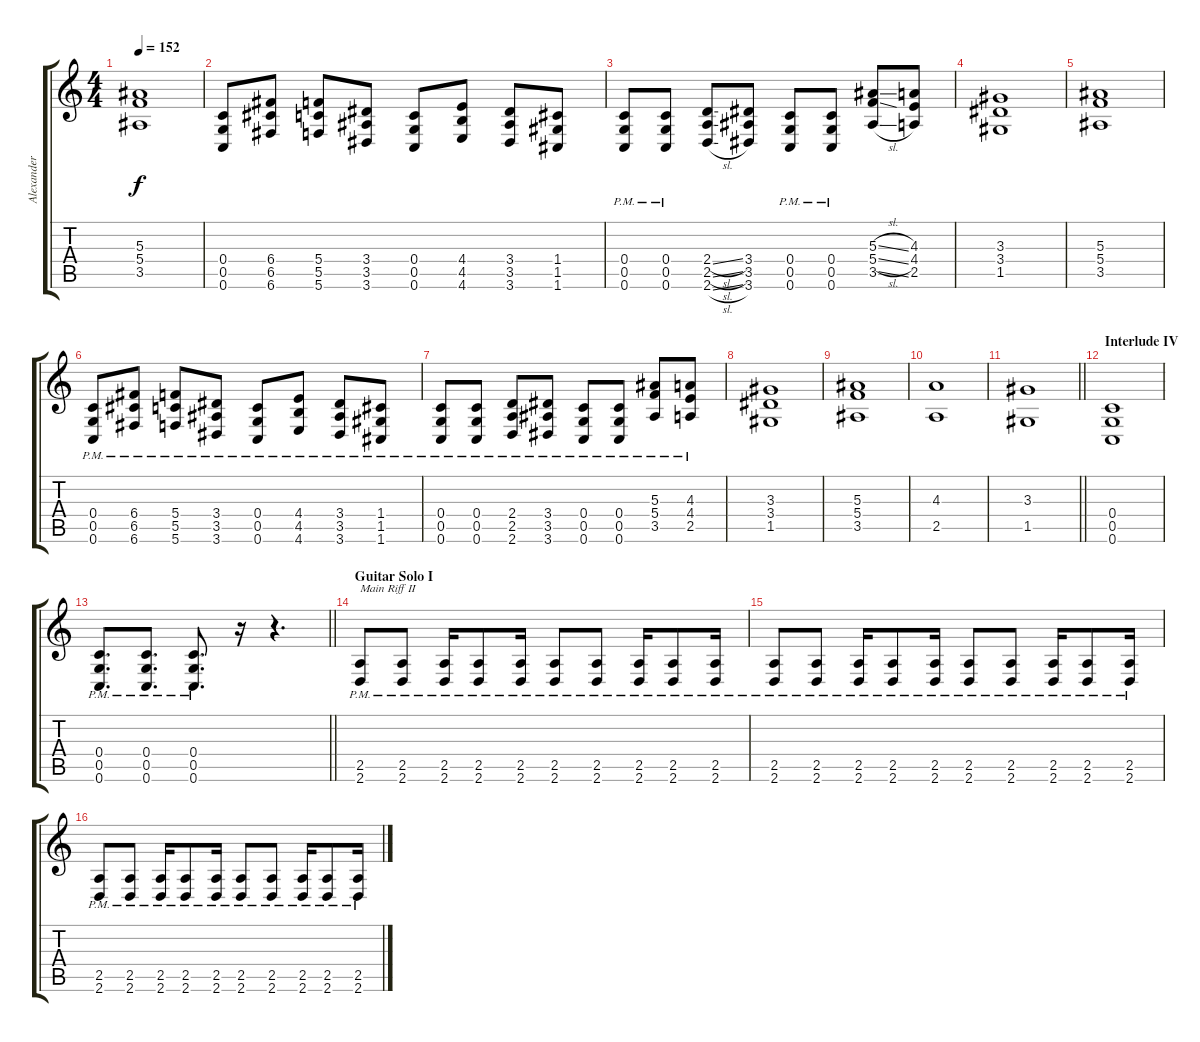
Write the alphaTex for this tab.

\track ("Alexander (Rythm Guitar)" "Alexander ") {instrument overdrivenguitar}
\staff {score tabs}
\tuning (D4 A3 F3 C3 G2 C2) {hide}
\ts (4 4)
\tempo 152
\clef g2
\ks c
(5.3 5.4 3.5).1{dy f} |
(0.4 0.5 0.6).8 (6.4 6.5 6.6).8 (5.4 5.5 5.6).8 (3.4 3.5 3.6).8 (0.4 0.5 0.6).8 (4.4 4.5 4.6).8 (3.4 3.5 3.6).8 (1.4 1.5 1.6).8 |
(0.4{pm} 0.5{pm} 0.6{pm}).8 (0.4{pm} 0.5{pm} 0.6{pm}).8 (2.4{sl} 2.5{sl} 2.6{sl}).8 (3.4 3.5 3.6).8 (0.4{pm} 0.5{pm} 0.6{pm}).8 (0.4{pm} 0.5{pm} 0.6{pm}).8 (5.3{sl} 5.4{sl} 3.5{sl}).8 (4.3 4.4 2.5).8 |
(3.3 3.4 1.5).1 |
(5.3 5.4 3.5).1 |
(0.4{pm} 0.5{pm} 0.6{pm}).8 (6.4{pm} 6.5{pm} 6.6{pm}).8 (5.4{pm} 5.5{pm} 5.6{pm}).8 (3.4{pm} 3.5{pm} 3.6{pm}).8 (0.4{pm} 0.5{pm} 0.6{pm}).8 (4.4{pm} 4.5{pm} 4.6{pm}).8 (3.4{pm} 3.5{pm} 3.6{pm}).8 (1.4{pm} 1.5{pm} 1.6{pm}).8 |
(0.4{pm} 0.5{pm} 0.6{pm}).8 (0.4{pm} 0.5{pm} 0.6{pm}).8 (2.4{pm} 2.5{pm} 2.6{pm}).8 (3.4{pm} 3.5{pm} 3.6{pm}).8 (0.4{pm} 0.5{pm} 0.6{pm}).8 (0.4{pm} 0.5{pm} 0.6{pm}).8 (5.3{pm} 5.4{pm} 3.5{pm}).8 (4.3{pm} 4.4{pm} 2.5{pm}).8 |
(3.3 3.4 1.5).1 |
(5.3 5.4 3.5).1 |
(4.3 2.5).1 |
\barLineRight lightlight
(3.3 1.5).1 |
\section ("" "Interlude IV")
(0.4 0.5 0.6).1 |
\barLineRight lightlight
(0.4{pm} 0.5{pm} 0.6{pm}).8{d} (0.4{pm} 0.5{pm} 0.6{pm}).8{d} (0.4{pm} 0.5{pm} 0.6{pm}).8{d} r.16 r.4{d} |
\section ("" "Guitar Solo I")
(2.5{pm} 2.6{pm}).8{txt "Main Riff II" volume 10 balance 14 instrument overdrivenguitar} (2.5{pm} 2.6{pm}).8 (2.5{pm} 2.6{pm}).16 (2.5{pm} 2.6{pm}).8 (2.5{pm} 2.6{pm}).16 (2.5{pm} 2.6{pm}).8 (2.5{pm} 2.6{pm}).8 (2.5{pm} 2.6{pm}).16 (2.5{pm} 2.6{pm}).8 (2.5{pm} 2.6{pm}).16 |
(2.5{pm} 2.6{pm}).8 (2.5{pm} 2.6{pm}).8 (2.5{pm} 2.6{pm}).16 (2.5{pm} 2.6{pm}).8 (2.5{pm} 2.6{pm}).16 (2.5{pm} 2.6{pm}).8 (2.5{pm} 2.6{pm}).8 (2.5{pm} 2.6{pm}).16 (2.5{pm} 2.6{pm}).8 (2.5{pm} 2.6{pm}).16 |
(2.5{pm} 2.6{pm}).8 (2.5{pm} 2.6{pm}).8 (2.5{pm} 2.6{pm}).16 (2.5{pm} 2.6{pm}).8 (2.5{pm} 2.6{pm}).16 (2.5{pm} 2.6{pm}).8 (2.5{pm} 2.6{pm}).8 (2.5{pm} 2.6{pm}).16 (2.5{pm} 2.6{pm}).8 (2.5{pm} 2.6{pm}).16
